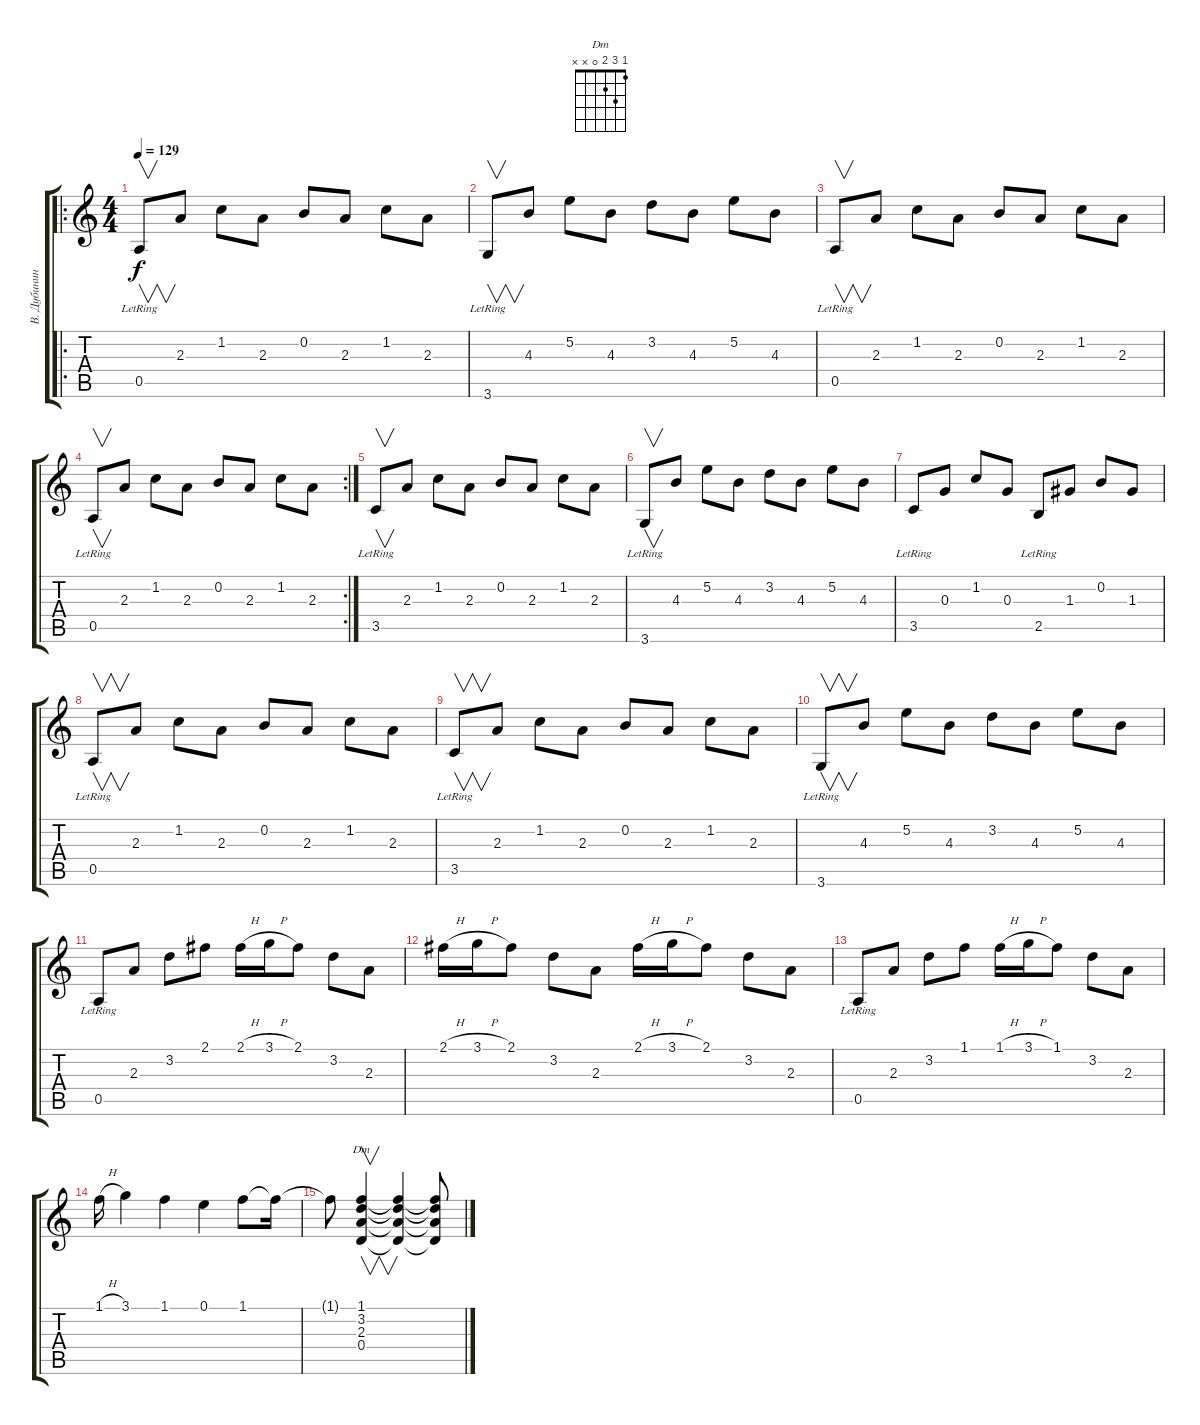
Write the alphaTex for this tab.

\track ("В. Дубинин" "В. Дубинин") {instrument electricguitarclean}
\staff {score tabs}
\tuning (E4 B3 G3 D3 A2 E2) {hide}
\chord ("Dm" 1 3 2 0 x x)
\ro
\ts (4 4)
\tempo 129
\clef g2
\ks c
0.5{lr}.8{v dy f} 2.3.8 1.2.8 2.3.8 0.2.8 2.3.8 1.2.8 2.3.8 |
3.6{lr}.8{v} 4.3.8 5.2.8 4.3.8 3.2.8 4.3.8 5.2.8 4.3.8 |
0.5{lr}.8{v} 2.3.8 1.2.8 2.3.8 0.2.8 2.3.8 1.2.8 2.3.8 |
\rc 2
0.5{lr}.8{v} 2.3.8 1.2.8 2.3.8 0.2.8 2.3.8 1.2.8 2.3.8 |
3.5{lr}.8{v} 2.3.8 1.2.8 2.3.8 0.2.8 2.3.8 1.2.8 2.3.8 |
3.6{lr}.8{v} 4.3.8 5.2.8 4.3.8 3.2.8 4.3.8 5.2.8 4.3.8 |
3.5{lr}.8 0.3.8 1.2.8 0.3.8 2.5{lr}.8 1.3.8 0.2.8 1.3.8 |
0.5{lr}.8{v} 2.3.8 1.2.8 2.3.8 0.2.8 2.3.8 1.2.8 2.3.8 |
3.5{lr}.8{v} 2.3.8 1.2.8 2.3.8 0.2.8 2.3.8 1.2.8 2.3.8 |
3.6{lr}.8{v} 4.3.8 5.2.8 4.3.8 3.2.8 4.3.8 5.2.8 4.3.8 |
0.5{lr}.8 2.3.8 3.2.8 2.1.8 2.1{h}.16 3.1{h}.16 2.1.8 3.2.8 2.3.8 |
2.1{h}.16 3.1{h}.16 2.1.8 3.2.8 2.3.8 2.1{h}.16 3.1{h}.16 2.1.8 3.2.8 2.3.8 |
0.5{lr}.8 2.3.8 3.2.8 1.1.8 1.1{h}.16 3.1{h}.16 1.1.8 3.2.8 2.3.8 |
1.1{h}.16 3.1.4 1.1.4 0.1.4 1.1.8 1.1{t}.16 |
1.1{t}.8 (1.1 3.2 2.3 0.4).4{v ch "Dm"} (1.1{t} 3.2{t} 2.3{t} 0.4{t}).4 (1.1{t} 3.2{t} 2.3{t} 0.4{t}).8
